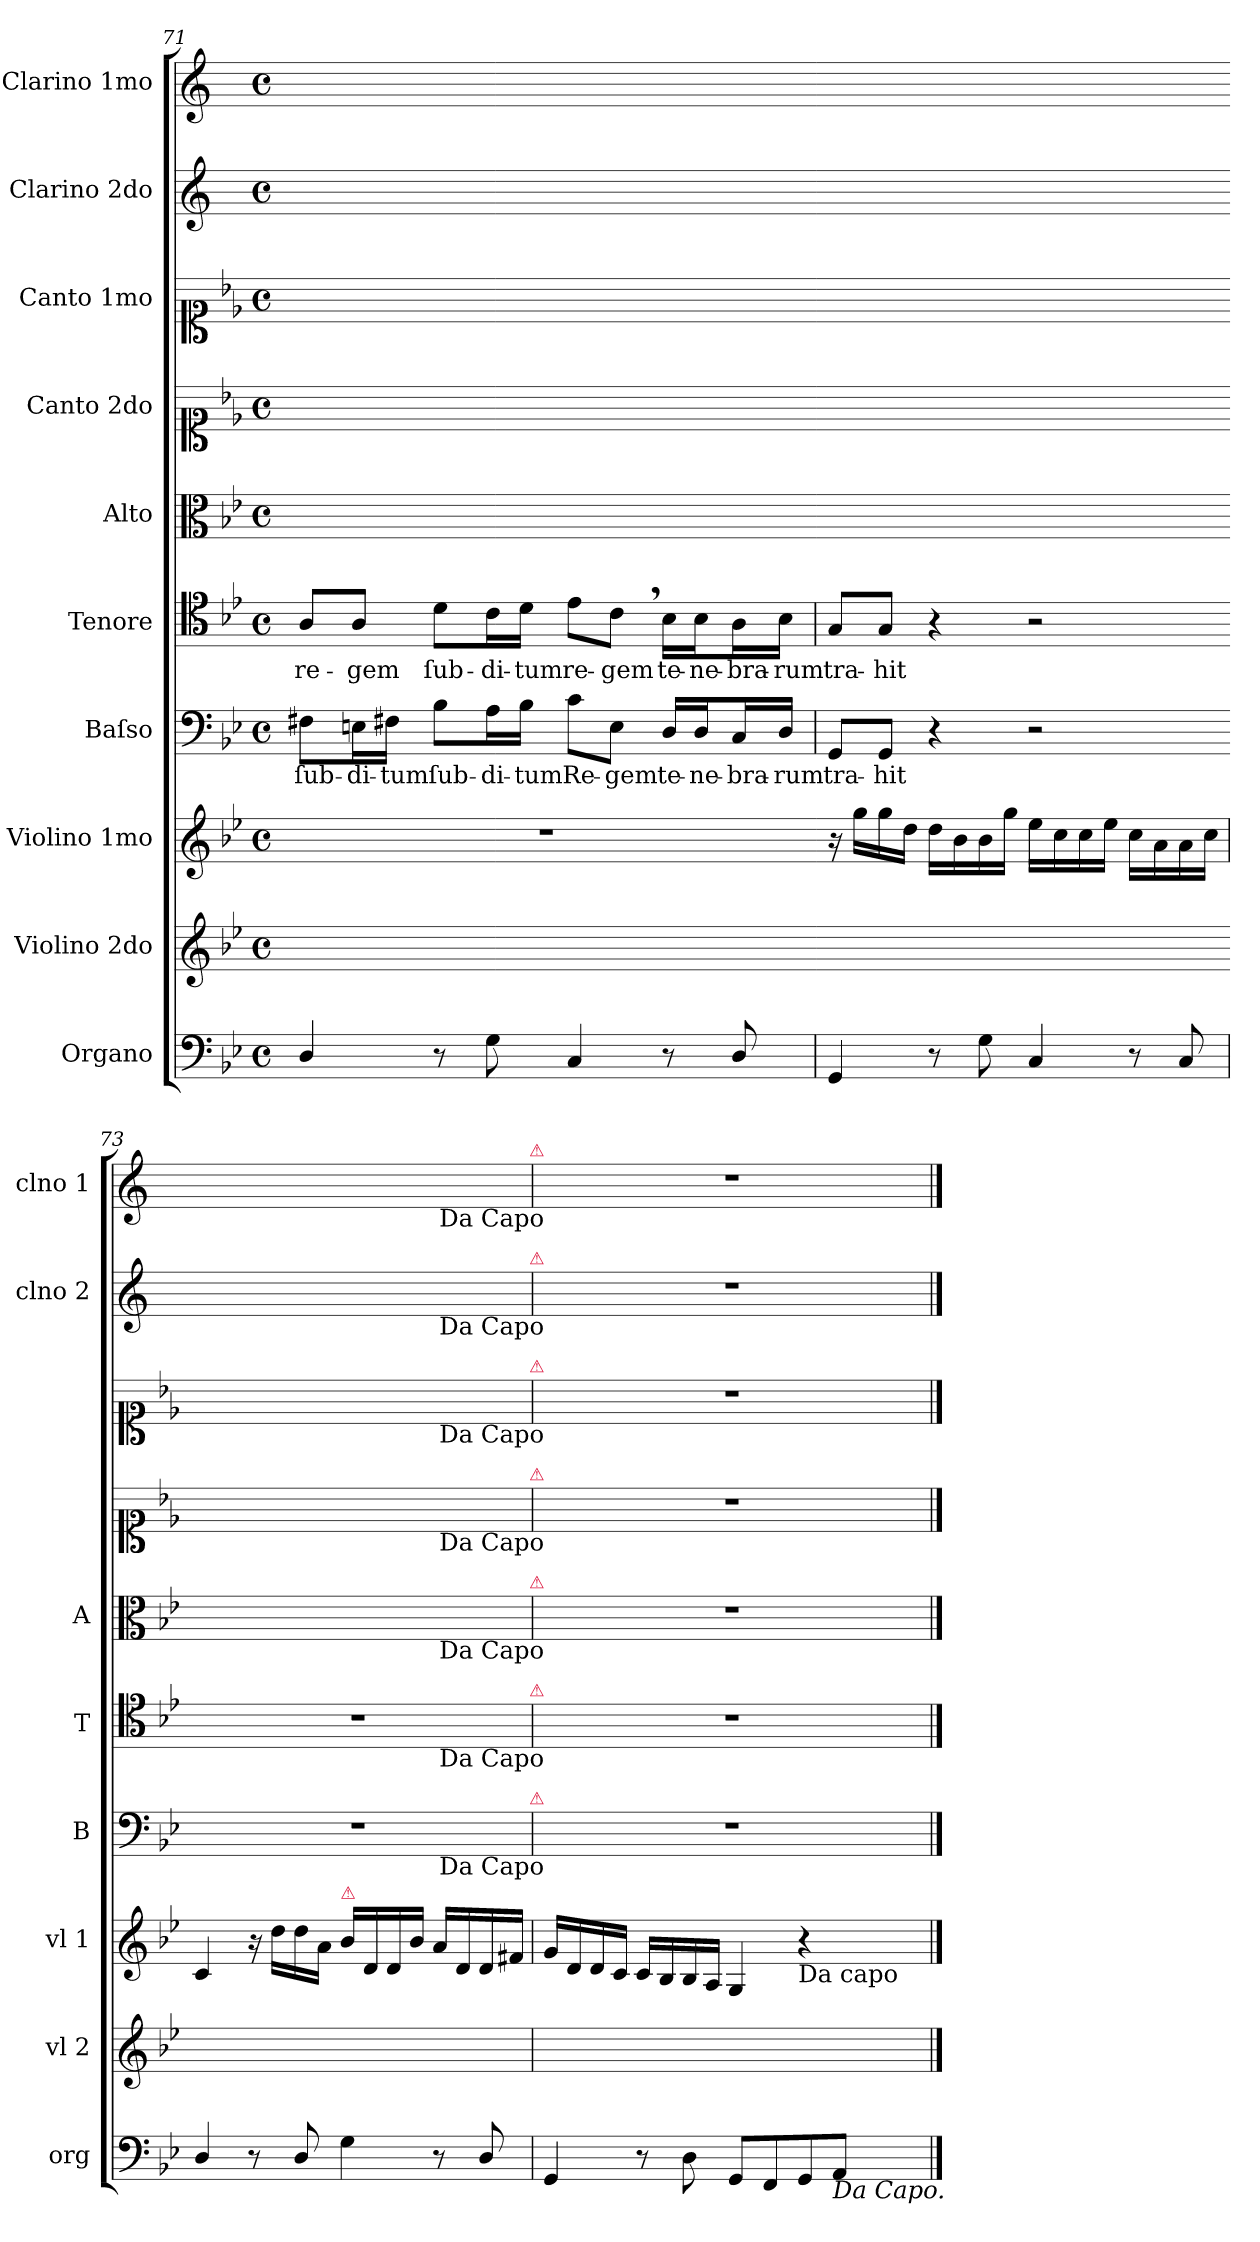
**kern	**kern	**kern	**kern	**text	**kern	**text	**kern	**kern	**kern	**kern	**kern
*part10	*part9	*part8	*part7	*part7	*part6	*part6	*part5	*part4	*part3	*part2	*part1
*staff10	*staff9	*staff8	*staff7	*staff7	*staff6	*staff6	*staff5	*staff4	*staff3	*staff2	*staff1
*I"Organo	*I"Violino 2do	*I"Violino 1mo	*I"Baſso	*	*I"Tenore	*	*I"Alto	*I"Canto 2do	*I"Canto 1mo	*I"Clarino 2do	*I"Clarino 1mo
*I'org	*I'vl 2	*I'vl 1	*I'B	*	*I'T	*	*I'A	*	*	*I'clno 2	*I'clno 1
*clefF4	*clefG2	*clefG2	*clefF4	*	*clefC4	*	*clefC3	*clefC1	*clefC1	*clefG2	*clefG2
*	*	*	*	*	*	*	*	*	*	*ITrd1c2	*ITrd1c2
*k[b-e-]	*k[b-e-]	*k[b-e-]	*k[b-e-]	*	*k[b-e-]	*	*k[b-e-]	*k[b-e-]	*k[b-e-]	*k[b-e-]	*k[b-e-]
*M4/4	*M4/4	*M4/4	*M4/4	*	*M4/4	*	*M4/4	*M4/4	*M4/4	*M4/4	*M4/4
*met(c)	*met(c)	*met(c)	*met(c)	*	*met(c)	*	*met(c)	*met(c)	*met(c)	*met(c)	*met(c)
=71	=71	=71	=71	=71	=71	=71	=71	=71	=71	=71	=71
4D/	1ryy	1r	8F#X\L	ſub-	8A/L	re-	1ryy	1ryy	1ryy	1ryy	1ryy
.	.	.	16En\L	-di-	8A/J	-gem	.	.	.	.	.
.	.	.	16F#X\JJ	-tum	.	.	.	.	.	.	.
!	!	!	!	!	!	!LO:LY:i	!	!	!	!	!
8r	.	.	8B-\L	ſub-	8d\L	ſub-	.	.	.	.	.
!	!	!	!	!	!	!LO:LY:i	!	!	!	!	!
8G\	.	.	16A\L	-di-	16c\L	-di-	.	.	.	.	.
!	!	!	!	!	!	!LO:LY:i	!	!	!	!	!
.	.	.	16B-\JJ	-tum	16d\JJ	-tum	.	.	.	.	.
!	!	!	!	!	!	!LO:LY:i	!	!	!	!	!
4C/	.	.	8c\L	Re-	8e-\L	re-	.	.	.	.	.
!	!	!	!	!	!	!LO:LY:i	!	!	!	!	!
.	.	.	8E\J	-gem	8c,\J	-gem	.	.	.	.	.
8r	.	.	16D/LL	te-	16B-\LL	te-	.	.	.	.	.
.	.	.	16D/J	-ne-	16B-\J	-ne-	.	.	.	.	.
8D/	.	.	16C/L	-bra-	16A\L	-bra-	.	.	.	.	.
.	.	.	16D/JJ	-rum	16B-\JJ	-rum	.	.	.	.	.
=72	=72	=72-	=72	=72	=72	=72	=72	=72	=72	=72	=72
4GG/	1ryy	16r	8GG/L	tra-	8G/L	tra-	1ryy	1ryy	1ryy	1ryy	1ryy
.	.	16gg\LL	.	.	.	.	.	.	.	.	.
.	.	16gg\	8GG/J	-hit	8G/J	-hit	.	.	.	.	.
.	.	16dd\JJ	.	.	.	.	.	.	.	.	.
8r	.	16dd\LL	4r	.	4r	.	.	.	.	.	.
.	.	16b-\	.	.	.	.	.	.	.	.	.
8G\	.	16b-\	.	.	.	.	.	.	.	.	.
.	.	16gg\JJ	.	.	.	.	.	.	.	.	.
4C/	.	16ee-\LL	2r	.	2r	.	.	.	.	.	.
.	.	16cc\	.	.	.	.	.	.	.	.	.
.	.	16cc\	.	.	.	.	.	.	.	.	.
.	.	16ee-\JJ	.	.	.	.	.	.	.	.	.
8r	.	16cc\LL	.	.	.	.	.	.	.	.	.
.	.	16a\	.	.	.	.	.	.	.	.	.
8C/	.	16a\	.	.	.	.	.	.	.	.	.
.	.	16cc\JJ	.	.	.	.	.	.	.	.	.
=73	=73	=73	=73-	=73	=73-	=73	=73	=73	=73	=73	=73
4D/	1ryy	4c/	1r	.	1r	.	1ryy	1ryy	1ryy	1ryy	1ryy
8r	.	16r	.	.	.	.	.	.	.	.	.
.	.	16dd\LL	.	.	.	.	.	.	.	.	.
8D/	.	16dd\	.	.	.	.	.	.	.	.	.
.	.	16a\JJ	.	.	.	.	.	.	.	.	.
!	!	!LO:TX:a:color=crimson:t=⚠	!	!	!	!	!	!	!	!	!
4G\	.	16b-\LL	.	.	.	.	.	.	.	.	.
.	.	16d/	.	.	.	.	.	.	.	.	.
.	.	16d/	.	.	.	.	.	.	.	.	.
.	.	16b-/JJ	.	.	.	.	.	.	.	.	.
8r	.	16a/LL	.	.	.	.	.	.	.	.	.
.	.	16d/	.	.	.	.	.	.	.	.	.
8D/	.	16d/	.	.	.	.	.	.	.	.	.
.	.	16f#X/JJ	.	.	.	.	.	.	.	.	.
=74	=74	=74	=74	=74	=74	=74	=74	=74	=74	=74	=74
4GG/	1ryy	16g/LL	1r	.	1r	.	1r	1r	1r	1r	1r
.	.	16d/	.	.	.	.	.	.	.	.	.
.	.	16d/	.	.	.	.	.	.	.	.	.
.	.	16c/JJ	.	.	.	.	.	.	.	.	.
8r	.	16c/LL	.	.	.	.	.	.	.	.	.
.	.	16B-/	.	.	.	.	.	.	.	.	.
8D\	.	16B-/	.	.	.	.	.	.	.	.	.
.	.	16A/JJ	.	.	.	.	.	.	.	.	.
8GG/L	.	4G/	.	.	.	.	.	.	.	.	.
8FF/	.	.	.	.	.	.	.	.	.	.	.
!	!	!LO:TX:b:t=Da capo	!	!	!	!	!	!	!	!	!
8GG/	.	4r	.	.	.	.	.	.	.	.	.
!LO:TX:b:i:t=Da Capo.	!	!	!	!	!	!	!	!	!	!	!
8AA/J	.	.	.	.	.	.	.	.	.	.	.
!	!	!	!	!	!	!	!	!	!	!	!LO:TX:a:color=crimson:t=⚠
!	!	!	!	!	!	!	!	!	!	!	!LO:TX:b:t=Da Capo
!	!	!	!	!	!	!	!	!	!	!LO:TX:a:color=crimson:t=⚠	!
!	!	!	!	!	!	!	!	!	!	!LO:TX:b:t=Da Capo	!
!	!	!	!	!	!	!	!	!	!LO:TX:a:color=crimson:t=⚠	!	!
!	!	!	!	!	!	!	!	!	!LO:TX:b:t=Da Capo	!	!
!	!	!	!	!	!	!	!	!LO:TX:a:color=crimson:t=⚠	!	!	!
!	!	!	!	!	!	!	!	!LO:TX:b:t=Da Capo	!	!	!
!	!	!	!	!	!	!	!LO:TX:a:color=crimson:t=⚠	!	!	!	!
!	!	!	!	!	!	!	!LO:TX:b:t=Da Capo	!	!	!	!
!	!	!	!	!	!LO:TX:a:color=crimson:t=⚠	!	!	!	!	!	!
!	!	!	!	!	!LO:TX:b:t=Da Capo	!	!	!	!	!	!
!	!	!	!LO:TX:a:color=crimson:t=⚠	!	!	!	!	!	!	!	!
!	!	!	!LO:TX:b:t=Da Capo	!	!	!	!	!	!	!	!
==	==	==	==	==	==	==	==	==	==	==	==
*-	*-	*-	*-	*-	*-	*-	*-	*-	*-	*-	*-
